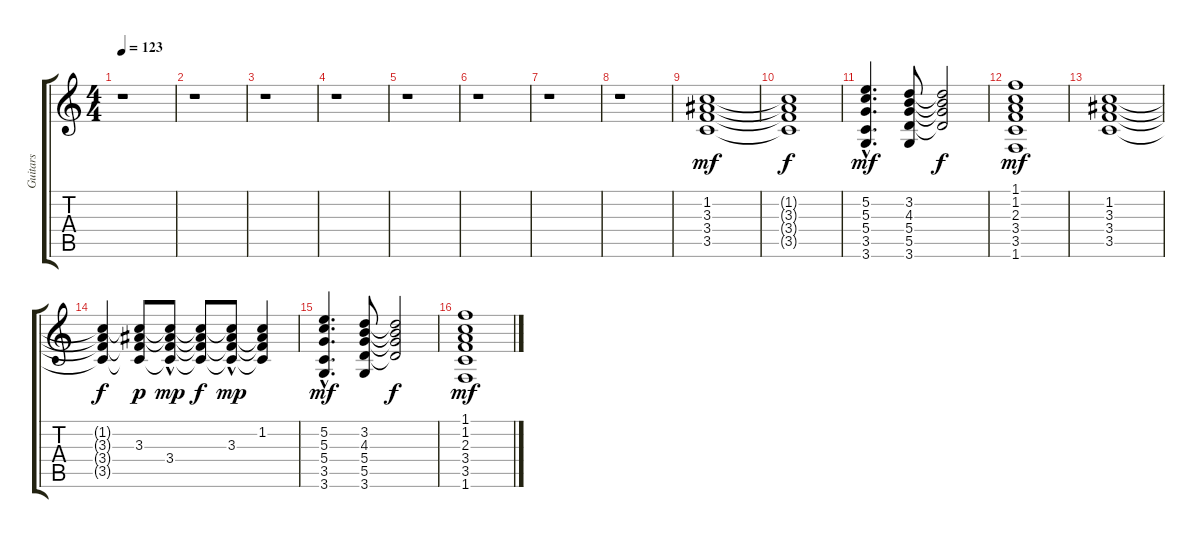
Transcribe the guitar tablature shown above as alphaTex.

\track ("Guitars" "Guitars") {instrument overdrivenguitar}
\staff {score tabs}
\tuning (E4 B3 G3 D3 A2 E2) {hide}
\ts (4 4)
\tempo 123
\clef g2
\ks c
r.1{dy mf} |
r.1 |
r.1 |
r.1 |
r.1 |
r.1 |
r.1 |
r.1 |
(1.2 3.3 3.4 3.5).1 |
(1.2{t} 3.3{t} 3.4{t} 3.5{t}).1{dy f} |
(5.2{hac} 5.3{hac} 5.4{hac} 3.5{hac} 3.6{hac}).4{d dy mf} (3.2 4.3 5.4 5.5 3.6).8 (3.2{t} 4.3{t} 5.4{t} 5.5{t}).2{dy f} |
(1.1 1.2 2.3 3.4 3.5 1.6).1{dy mf} |
(1.2 3.3 3.4 3.5).1 |
(1.2{t} 3.3{t} 3.4{t} 3.5{t}).4{dy f} (1.2{t} 3.3 3.4{t} 3.5{t}).8{dy p} (1.2{t} 3.3{t} 3.4{hac} 3.5{t}).8{dy mp} (1.2{t} 3.3{t} 3.4{t} 3.5{t}).8{dy f} (1.2{t} 3.3{hac} 3.4{t} 3.5{t}).8{dy mp} (1.2 3.3{t} 3.4{t} 3.5{t}).4 |
(5.2{hac} 5.3{hac} 5.4{hac} 3.5{hac} 3.6{hac}).4{d dy mf} (3.2 4.3 5.4 5.5 3.6).8 (3.2{t} 4.3{t} 5.4{t} 5.5{t}).2{dy f} |
(1.1 1.2 2.3 3.4 3.5 1.6).1{dy mf}
